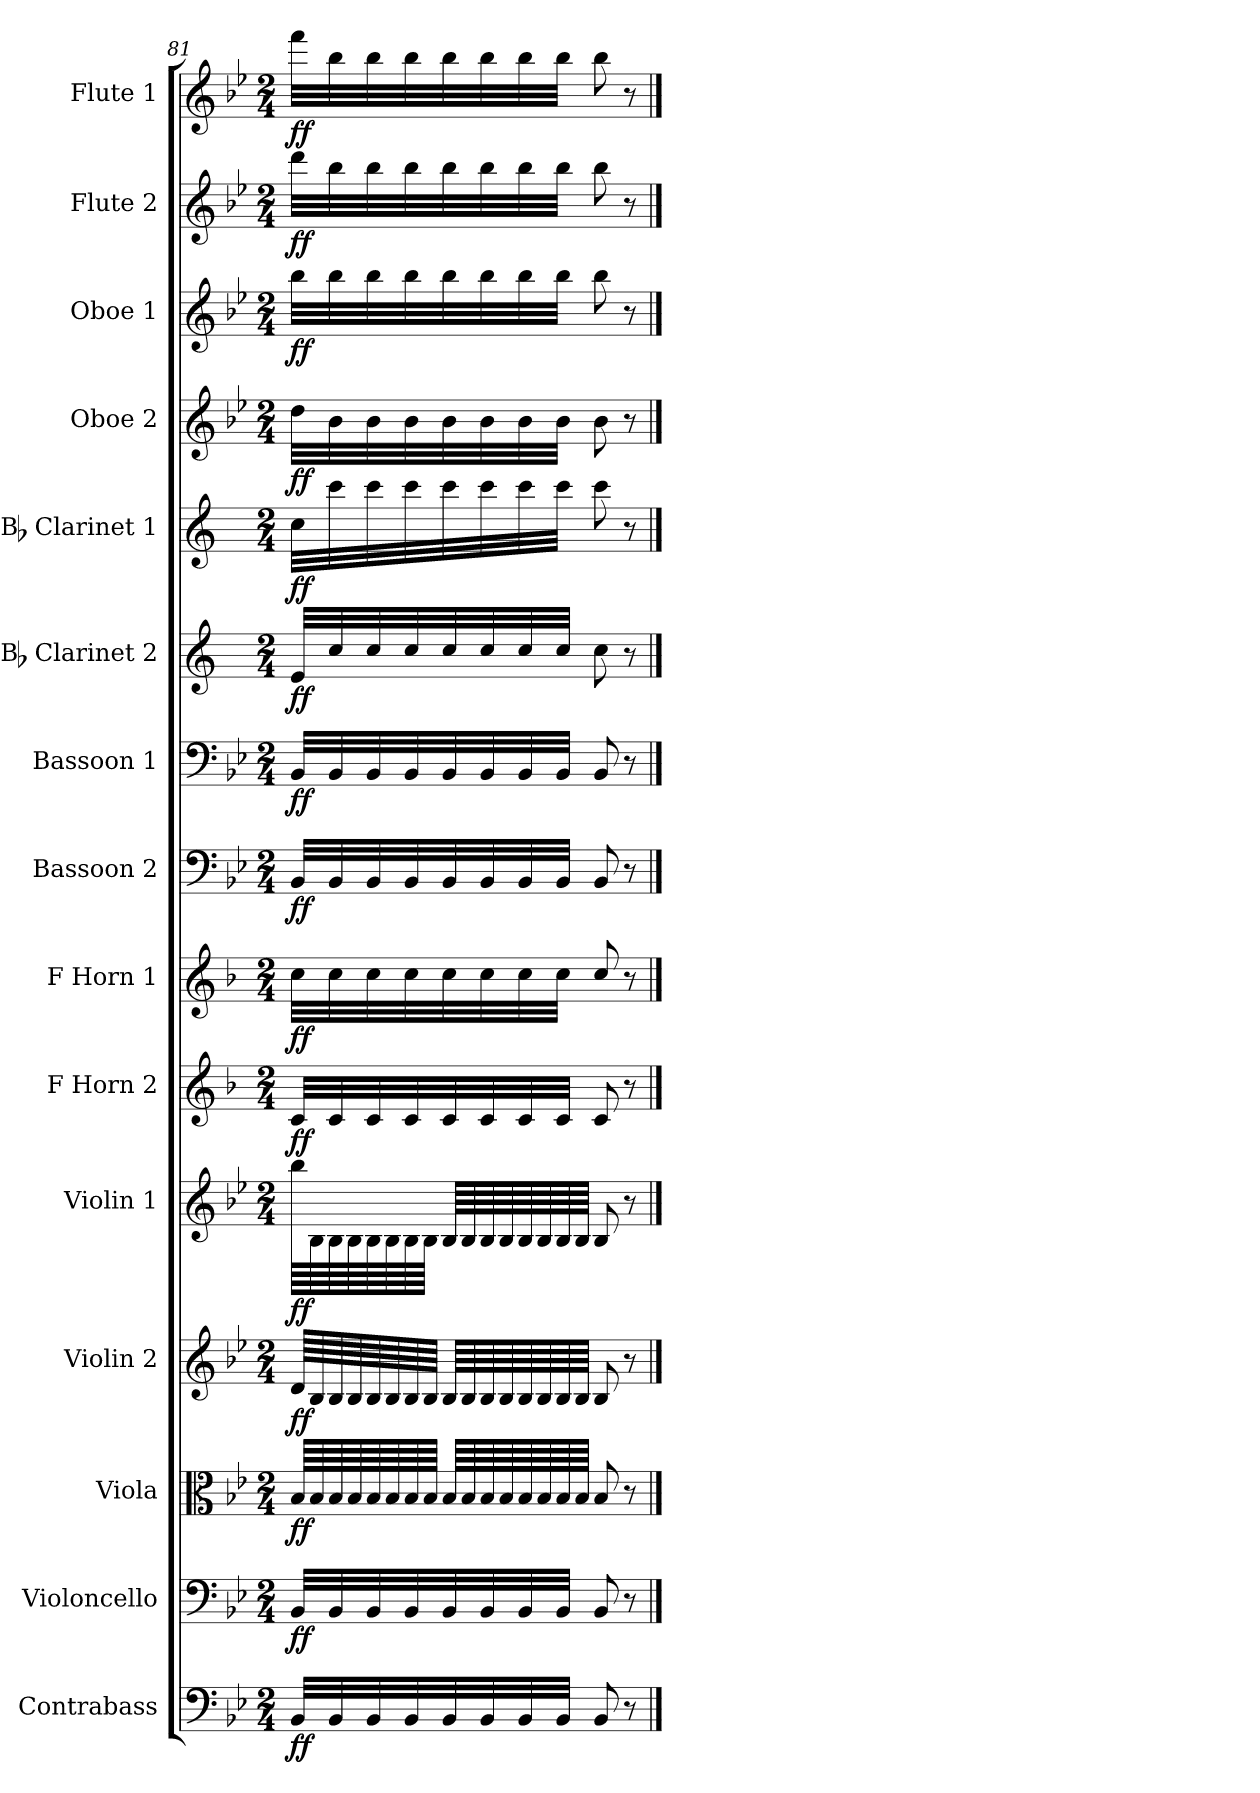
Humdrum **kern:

**kern	**dynam	**kern	**dynam	**kern	**dynam	**kern	**dynam	**kern	**dynam	**kern	**dynam	**kern	**dynam	**kern	**dynam	**kern	**dynam	**kern	**dynam	**kern	**dynam	**kern	**dynam	**kern	**dynam	**kern	**dynam	**kern	**dynam
*part15	*part15	*part14	*part14	*part13	*part13	*part12	*part12	*part11	*part11	*part10	*part10	*part9	*part9	*part8	*part8	*part7	*part7	*part6	*part6	*part5	*part5	*part4	*part4	*part3	*part3	*part2	*part2	*part1	*part1
*staff15	*staff15	*staff14	*staff14	*staff13	*staff13	*staff12	*staff12	*staff11	*staff11	*staff10	*staff10	*staff9	*staff9	*staff8	*staff8	*staff7	*staff7	*staff6	*staff6	*staff5	*staff5	*staff4	*staff4	*staff3	*staff3	*staff2	*staff2	*staff1	*staff1
*I"Contrabass	*	*I"Violoncello	*	*I"Viola	*	*I"Violin 2	*	*I"Violin 1	*	*I"F Horn 2	*	*I"F Horn 1	*	*I"Bassoon 2	*	*I"Bassoon 1	*	*I"Bb Clarinet 2	*	*I"Bb Clarinet 1	*	*I"Oboe 2	*	*I"Oboe 1	*	*I"Flute 2	*	*I"Flute 1	*
*I'Cb	*	*I'Vc	*	*I'Vla	*	*I'Vln 2	*	*I'Vln 1	*	*I'Hn 2	*	*I'Hn 1	*	*I'Bsn 2	*	*I'Bsn 1	*	*I'Cl 2	*	*I'Cl 1	*	*I'Ob 2	*	*I'Ob 1	*	*I'Fl 2	*	*I'Fl 1	*
*clefF4	*	*clefF4	*	*clefC3	*	*clefG2	*	*clefG2	*	*clefG2	*	*clefG2	*	*clefF4	*	*clefF4	*	*clefG2	*	*clefG2	*	*clefG2	*	*clefG2	*	*clefG2	*	*clefG2	*
*ITrd7c12	*	*	*	*	*	*	*	*	*	*ITrd4c7	*	*ITrd4c7	*	*	*	*	*	*ITrd1c2	*	*ITrd1c2	*	*	*	*	*	*	*	*	*
*k[b-e-]	*	*k[b-e-]	*	*k[b-e-]	*	*k[b-e-]	*	*k[b-e-]	*	*k[b-e-]	*	*k[b-e-]	*	*k[b-e-]	*	*k[b-e-]	*	*k[b-e-]	*	*k[b-e-]	*	*k[b-e-]	*	*k[b-e-]	*	*k[b-e-]	*	*k[b-e-]	*
*M2/4	*	*M2/4	*	*M2/4	*	*M2/4	*	*M2/4	*	*M2/4	*	*M2/4	*	*M2/4	*	*M2/4	*	*M2/4	*	*M2/4	*	*M2/4	*	*M2/4	*	*M2/4	*	*M2/4	*
=81	=81	=81	=81	=81	=81	=81	=81	=81	=81	=81	=81	=81	=81	=81	=81	=81	=81	=81	=81	=81	=81	=81	=81	=81	=81	=81	=81	=81	=81
!	!LO:DY:b	!	!LO:DY:b	!	!LO:DY:b	!	!LO:DY:b	!	!LO:DY:b	!	!LO:DY:b	!	!LO:DY:b	!	!LO:DY:b	!	!LO:DY:b	!	!LO:DY:b	!	!LO:DY:b	!	!LO:DY:b	!	!LO:DY:b	!	!LO:DY:b	!	!LO:DY:b
32BBB-/LLL	ff	32BB-/LLL	ff	64B-/LLLL	ff	64d/LLLL	ff	64bb-\LLLL	ff	32F/LLL	ff	32f\LLL	ff	32BB-/LLL	ff	32BB-/LLL	ff	32d/LLL	ff	32b-\LLL	ff	32dd\LLL	ff	32bb-\LLL	ff	32ddd\LLL	ff	32fff\LLL	ff
.	.	.	.	64B-/	.	64B-/	.	64B-\	.	.	.	.	.	.	.	.	.	.	.	.	.	.	.	.	.	.	.	.	.
32BBB-/	.	32BB-/	.	64B-/	.	64B-/	.	64B-\	.	32F/	.	32f\	.	32BB-/	.	32BB-/	.	32b-/	.	32bb-\	.	32b-\	.	32bb-\	.	32bb-\	.	32bb-\	.
.	.	.	.	64B-/	.	64B-/	.	64B-\	.	.	.	.	.	.	.	.	.	.	.	.	.	.	.	.	.	.	.	.	.
32BBB-/	.	32BB-/	.	64B-/	.	64B-/	.	64B-\	.	32F/	.	32f\	.	32BB-/	.	32BB-/	.	32b-/	.	32bb-\	.	32b-\	.	32bb-\	.	32bb-\	.	32bb-\	.
.	.	.	.	64B-/	.	64B-/	.	64B-\	.	.	.	.	.	.	.	.	.	.	.	.	.	.	.	.	.	.	.	.	.
32BBB-/	.	32BB-/	.	64B-/	.	64B-/	.	64B-\	.	32F/	.	32f\	.	32BB-/	.	32BB-/	.	32b-/	.	32bb-\	.	32b-\	.	32bb-\	.	32bb-\	.	32bb-\	.
.	.	.	.	64B-/JJJJ	.	64B-/JJJJ	.	64B-\JJJJ	.	.	.	.	.	.	.	.	.	.	.	.	.	.	.	.	.	.	.	.	.
32BBB-/	.	32BB-/	.	64B-/LLLL	.	64B-/LLLL	.	64B-/LLLL	.	32F/	.	32f\	.	32BB-/	.	32BB-/	.	32b-/	.	32bb-\	.	32b-\	.	32bb-\	.	32bb-\	.	32bb-\	.
.	.	.	.	64B-/	.	64B-/	.	64B-/	.	.	.	.	.	.	.	.	.	.	.	.	.	.	.	.	.	.	.	.	.
32BBB-/	.	32BB-/	.	64B-/	.	64B-/	.	64B-/	.	32F/	.	32f\	.	32BB-/	.	32BB-/	.	32b-/	.	32bb-\	.	32b-\	.	32bb-\	.	32bb-\	.	32bb-\	.
.	.	.	.	64B-/	.	64B-/	.	64B-/	.	.	.	.	.	.	.	.	.	.	.	.	.	.	.	.	.	.	.	.	.
32BBB-/	.	32BB-/	.	64B-/	.	64B-/	.	64B-/	.	32F/	.	32f\	.	32BB-/	.	32BB-/	.	32b-/	.	32bb-\	.	32b-\	.	32bb-\	.	32bb-\	.	32bb-\	.
.	.	.	.	64B-/	.	64B-/	.	64B-/	.	.	.	.	.	.	.	.	.	.	.	.	.	.	.	.	.	.	.	.	.
32BBB-/JJJ	.	32BB-/JJJ	.	64B-/	.	64B-/	.	64B-/	.	32F/JJJ	.	32f\JJJ	.	32BB-/JJJ	.	32BB-/JJJ	.	32b-/JJJ	.	32bb-\JJJ	.	32b-\JJJ	.	32bb-\JJJ	.	32bb-\JJJ	.	32bb-\JJJ	.
.	.	.	.	64B-/JJJJ	.	64B-/JJJJ	.	64B-/JJJJ	.	.	.	.	.	.	.	.	.	.	.	.	.	.	.	.	.	.	.	.	.
8BBB-/	.	8BB-/	.	8B-/	.	8B-/	.	8B-/	.	8F/	.	8f/	.	8BB-/	.	8BB-/	.	8b-\	.	8bb-\	.	8b-\	.	8bb-\	.	8bb-\	.	8bb-\	.
8r	.	8r	.	8r	.	8r	.	8r	.	8r	.	8r	.	8r	.	8r	.	8r	.	8r	.	8r	.	8r	.	8r	.	8r	.
==	==	==	==	==	==	==	==	==	==	==	==	==	==	==	==	==	==	==	==	==	==	==	==	==	==	==	==	==	==
*-	*-	*-	*-	*-	*-	*-	*-	*-	*-	*-	*-	*-	*-	*-	*-	*-	*-	*-	*-	*-	*-	*-	*-	*-	*-	*-	*-	*-	*-
